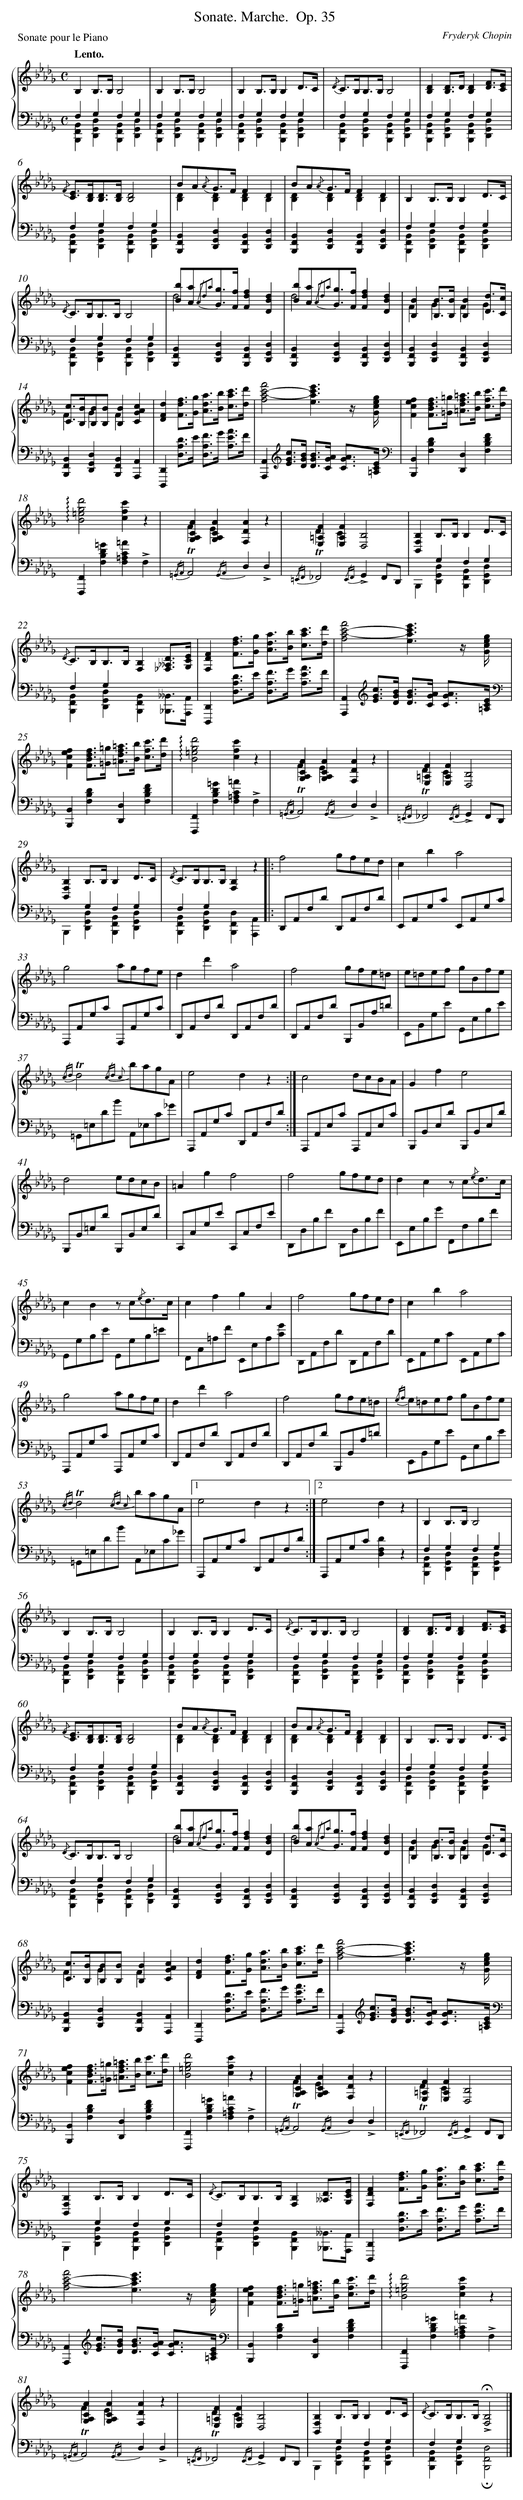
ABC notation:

X:1
T: Sonate. Marche.	 Op. 35
C: Fryderyk Chopin
L: 1/4
M: C
P: Sonate pour le Piano
Q: "Lento."
%%staves {1 2}
V: 1 clef=treble
V: 2 clef=bass
K: Db
[V:1] B,B,/>B,/B,2 |
[V:2] F,G,F,G, & [B,,F,,B,,,][D,G,,D,,][B,,F,,B,,,][D,G,,D,,] |
[V:1] B,B,/>B,/B,2 |
[V:2] F,G,F,G, & [B,,F,,B,,,][D,G,,D,,][B,,F,,B,,,][D,G,,D,,] |
[V:1] B,B,/>B,/B,D3//C// |
[V:2] F,G,F,G, & [B,,F,,B,,,][D,G,,D,,][B,,F,,B,,,][D,G,,D,,] |
[V:1] {/D} C/>B,/B,/>B,/B,2 |
[V:2] F,G,F,G, & [B,,F,,B,,,][D,G,,D,,][B,,F,,B,,,][D,G,,D,,] |
[V:1] [DB,][D/B,/]>D/[DB,][F3//D3//][E//C//] |
[V:2] F,G,F,G, & [B,,F,,B,,,][D,G,,D,,][B,,F,,B,,,][D,G,,D,,] |
[V:1] {/F} [E/C/]>[D/B,/][D/B,/]>[D/B,/][D2B,2] |
[V:2] F,G,F,G, & [B,,F,,B,,,][D,G,,D,,][B,,F,,B,,,][D,G,,D,,] |
[V:1] B/A/{/A}G/>F/FD & [DB,][DB,][DB,]B, |
[V:2] [B,,F,,B,,,][D,G,,D,,][B,,F,,B,,,][D,G,,D,,] |
[V:1] B/A/{/A}G/>F/FD & [DB,][DB,][DB,]B, |
[V:2] [B,,F,,B,,,][D,G,,D,,][B,,F,,B,,,][D,G,,D,,] |
[V:1] B,B,/>B,/B,D3//C// |
[V:2] F,G,F,G, & [B,,F,,B,,,][D,G,,D,,][B,,F,,B,,,][D,G,,D,,] |
[V:1] {/D} C/>B,/B,/>B,/B,2 |
[V:2] F,G,F,G, & [B,,F,,B,,,][D,G,,D,,][B,,F,,B,,,][D,G,,D,,] |
[V:1] [b/B/][a/A/]{/A2d2a2}[g/G/]>[f/F/][fdF][dBD] & d2x2 |
[V:2] [B,,F,,B,,,][D,G,,D,,][B,,F,,B,,,][D,G,,D,,] |
[V:1] [b/B/][a/A/]{/A2d2a2}[g/G/]>[f/F/][fdF][dBD] & d2x2 |
[V:2] [B,,F,,B,,,][D,G,,D,,][B,,F,,B,,,][D,G,,D,,] |
[V:1] [BB,][B/B,/]>[B/B,/][BB,][d3//D3//][c//C//] & FGFG |
[V:2] [B,,F,,B,,,][D,G,,D,,][B,,F,,B,,,][D,G,,D,,] |
[V:1] [c/C/]>[B/B,/][B/B,/][B/B,/][BB,][cAGC] & FGFx |
[V:2] [B,,F,,B,,,][D,G,,D,,][B,,F,,B,,,][A,,A,,,] |
[V:1] [dFD][f/d/F/]>[g/G/] [a/d/A/]>[b/B/] [c'3//a3//c3//][d'//d//] |
[V:2] [D,,D,,,][D/A,/D,/]>E/ [F/A,/D,/]>G/ [A3//E3//A,3//]F// |
[V:1] [f'2c'2-a2-f2][e'3/c'3/a3/e3/]z// [g//e//c//G//] |
[V:2] [A,,A,,,][K:clef=treble][c/G/E/]>[B/G/D/] [B/G/D/]>[A/G/C/] [A3//G3//C3//][E//C//=A,//][K:clef=bass] |
[V:1] [fecF][f/d/B/F/]>[=g/=G/] [=a/f/d/=A/]>[b/B/] [c'3//f3//c3//][d'//d//] |
[V:2] [B,,B,,,][DB,F,][D,D,,][FDB,F,] |
[V:1] !arpeggio![d'2g2=e2B2][c'fc]z |
[V:2] [F,,F,,,][=GDB,F,][=AC=A,F,]!accent!F, |
[V:1] [ACA,G,][ACA,G,][ADF,]z & FEx2 |
[V:2] {/=G,,A,,}!trill!A,,2{/G,,A,,}D,!accent!D, |
[V:1] [F=A,E,][FA,E,][B,2D,2] & DCx2 |
[V:2] {/=E,,F,,}!trill!_F,,2{/E,,F,,}!accent!G,,F,,/D,,/ |
[V:1] [B,F,B,,]B,/>B,/B,D3//C// |
[V:2] xG,F,G, & B,,,[D,G,,D,,][B,,F,,B,,,][D,G,,D,,] |
[V:1] {/D} C/>B,/B,/>B,/[B,F,][D3//__A,3//_F,3//][E//C//G,//] |
[V:2] F,G,x2 & [B,,F,,B,,,][D,G,,D,,][B,,F,,B,,,][__B,,3//_B,,,3//][A,,//A,,,//] |
[V:1] [FDF,][f/d/F/]>[g/G/] [a/d/A/]>[b/B/] [c'3//a3//c3//][d'//d//] |
[V:2] [D,,D,,,][D/A,/D,/]>E/ [F/A,/D,/]>G/ [A3//E3//A,3//]F// |
[V:1] [f'2c'2-a2-f2][e'3/c'3/a3/e3/]z// [g//e//c//G//] |
[V:2] [A,,A,,,][K:clef=treble][c/G/E/]>[B/G/D/] [B/G/D/]>[A/G/C/] [A3//G3//C3//][E//C//=A,//][K:clef=bass] |
[V:1] [fecF][f/d/B/F/]>[=g/=G/] [=a/f/d/=A/]>[b/B/] [c'3//f3//c3//][d'//d//] |
[V:2] [B,,B,,,][DB,F,][D,D,,][FDB,F,] |
[V:1] !arpeggio![d'2g2=e2B2][c'fc]z |
[V:2] [F,,F,,,][=GDB,F,][=AC=A,F,]!accent!F, |
[V:1] [ACA,G,][ACA,G,][ADF,]z & FEx2 |
[V:2] {/=G,,A,,}!trill!A,,2{/G,,A,,}D,!accent!D, |
[V:1] [F=A,E,][FA,E,][B,2D,2] & DCx2 |
[V:2] {/=E,,F,,}!trill!_F,,2{/E,,F,,}!accent!G,,F,,/D,,/ |
[V:1] [B,F,B,,]B,/>B,/B,D3//C// |
[V:2] xG,F,G, & B,,,[D,G,,D,,][B,,F,,B,,,][D,G,,D,,] |
[V:1] {/D} C/>B,/B,/>B,/[B,F,]z ]|:
[V:2] F,G,x2 & [B,,F,,B,,,][D,G,,D,,][D,F,,B,,,][A,,A,,,] ]|:
[V:1] f2g/f/e/d/ |
[V:2] D,,/A,,/F,/D/ D,,/A,,/F,/D/ |
[V:1] cba2 |
[V:2] E,,/A,,/G,/C/ E,,/A,,/G,/C/ |
[V:1] g2a/g/f/e/ |
[V:2] A,,,/A,,/G,/C/ A,,,/A,,/G,/C/ |
[V:1] dd'a2 |
[V:2] D,,/A,,/F,/D/ D,,/A,,/F,/D/ |
[V:1] f2g/f/e/=d/ |
[V:2] D,,/A,,/F,/D/ B,,,/B,,/A,/=D/ |
[V:1] e/=d/e/f/ g/B/f/e/ |
[V:2] E,,/B,,/G,/E/ G,,/E,/B,/E/ |
[V:1] {/cd}!trill!d2{/cd c2} b/a/g/A/ |
[V:2] =G,,/=E,/D/B/ A,,/_E,/C/_G/ |
[V:1] e2dz :|]
[V:2] A,,,/A,,/G,/C/ D,,/A,,/F,/D/ :|]
[V:1] c2d/c/B/A/ |
[V:2] A,,,/A,,/E,/C/ A,,,/A,,/E,/C/ |
[V:1] Gfe2 |
[V:2] B,,,/B,,/E,/D/ B,,,/B,,/E,/D/ |
[V:1] d2e/d/c/B/ |
[V:2] B,,,/B,,/=E,/D/ B,,,/B,,/E,/D/ |
[V:1] =Agf2 |
[V:2] C,,/C,/G,/E/ C,,/C,/F,/E/ |
[V:1] f2g/f/e/d/ |
[V:2] D,,/D,/B,/F/ D,,/D,/B,/F/ |
[V:1] dcz/ c/{/e}d3//c// |
[V:2] E,,/E,/B,/G/ F,,/F,/B,/F/ |
[V:1] cBz/ c/{/e}d3//c// |
[V:2] G,,/G,/B,/E/ G,,/G,/B,/=E/ |
[V:1] cfgA |
[V:2] F,,/C,/=A,/F/ E,,/E,/A,/[G/C/] |
[V:1] f2g/f/e/d/ |
[V:2] D,,/A,,/F,/D/ D,,/A,,/F,/D/ |
[V:1] cba2 |
[V:2] E,,/A,,/G,/C/ E,,/A,,/G,/C/ |
[V:1] g2a/g/f/e/ |
[V:2] A,,,/A,,/G,/C/ A,,,/A,,/G,/C/ |
[V:1] dd'a2 |
[V:2] D,,/A,,/F,/D/ D,,/A,,/F,/D/ |
[V:1] f2g/f/e/=d/ |
[V:2] D,,/A,,/F,/D/ B,,,/B,,/A,/=D/ |
[V:1] {/ef} e/=d/e/f/ g/B/f/e/ |
[V:2] E,,/B,,/G,/E/ G,,/E,/B,/E/ |
[V:1] {/cd}!trill!d2{/cd c2} b/a/g/A/ |[1
[V:2] =G,,/=E,/D/B/ A,,/_E,/C/_G/ |
[V:1] e2dz :|][2
[V:2] A,,,/A,,/G,/C/ D,,/A,,/F,/D/ :|]
[V:1] e2dz |
[V:2] A,,,/A,,/G,/C/[DF,D,]z |
[V:1] B,B,/>B,/B,2 |
[V:2] F,G,F,G, & [B,,F,,B,,,][D,G,,D,,][B,,F,,B,,,][D,G,,D,,] |
[V:1] B,B,/>B,/B,2 |
[V:2] F,G,F,G, & [B,,F,,B,,,][D,G,,D,,][B,,F,,B,,,][D,G,,D,,] |
[V:1] B,B,/>B,/B,D3//C// |
[V:2] F,G,F,G, & [B,,F,,B,,,][D,G,,D,,][B,,F,,B,,,][D,G,,D,,] |
[V:1] {/D} C/>B,/B,/>B,/B,2 |
[V:2] F,G,F,G, & [B,,F,,B,,,][D,G,,D,,][B,,F,,B,,,][D,G,,D,,] |
[V:1] [DB,][D/B,/]>D/[DB,][F3//D3//][E//C//] |
[V:2] F,G,F,G, & [B,,F,,B,,,][D,G,,D,,][B,,F,,B,,,][D,G,,D,,] |
[V:1] {/F} [E/C/]>[D/B,/][D/B,/]>[D/B,/][D2B,2] |
[V:2] F,G,F,G, & [B,,F,,B,,,][D,G,,D,,][B,,F,,B,,,][D,G,,D,,] |
[V:1] B/A/{/A}G/>F/FD & [DB,][DB,][DB,]B, |
[V:2] [B,,F,,B,,,][D,G,,D,,][B,,F,,B,,,][D,G,,D,,] |
[V:1] B/A/{/A}G/>F/FD & [DB,][DB,][DB,]B, |
[V:2] [B,,F,,B,,,][D,G,,D,,][B,,F,,B,,,][D,G,,D,,] |
[V:1] B,B,/>B,/B,D3//C// |
[V:2] F,G,F,G, & [B,,F,,B,,,][D,G,,D,,][B,,F,,B,,,][D,G,,D,,] |
[V:1] {/D} C/>B,/B,/>B,/B,2 |
[V:2] F,G,F,G, & [B,,F,,B,,,][D,G,,D,,][B,,F,,B,,,][D,G,,D,,] |
[V:1] [b/B/][a/A/]{/A2d2a2}[g/G/]>[f/F/][fdF][dBD] & d2x2 |
[V:2] [B,,F,,B,,,][D,G,,D,,][B,,F,,B,,,][D,G,,D,,] |
[V:1] [b/B/][a/A/]{/A2d2a2}[g/G/]>[f/F/][fdF][dBD] & d2x2 |
[V:2] [B,,F,,B,,,][D,G,,D,,][B,,F,,B,,,][D,G,,D,,] |
[V:1] [BB,][B/B,/]>[B/B,/][BB,][d3//D3//][c//C//] & FGFG |
[V:2] [B,,F,,B,,,][D,G,,D,,][B,,F,,B,,,][D,G,,D,,] |
[V:1] [c/C/]>[B/B,/][B/B,/][B/B,/][BB,][cAGC] & FGFx |
[V:2] [B,,F,,B,,,][D,G,,D,,][B,,F,,B,,,][A,,A,,,] |
[V:1] [dFD][f/d/F/]>[g/G/] [a/d/A/]>[b/B/] [c'3//a3//c3//][d'//d//] |
[V:2] [D,,D,,,][D/A,/D,/]>E/ [F/A,/D,/]>G/ [A3//E3//A,3//]F// |
[V:1] [f'2c'2-a2-f2][e'3/c'3/a3/e3/]z// [g//e//c//G//] |
[V:2] [A,,A,,,][K:clef=treble][c/G/E/]>[B/G/D/] [B/G/D/]>[A/G/C/] [A3//G3//C3//][E//C//=A,//][K:clef=bass] |
[V:1] [fecF][f/d/B/F/]>[=g/=G/] [=a/f/d/=A/]>[b/B/] [c'3//c3//][d'//d//] |
[V:2] [B,,B,,,][DB,F,][D,D,,][FDB,F,] |
[V:1] [d'2g2=e2B2][c'fc]z |
[V:2] [F,,F,,,][=GDB,F,][=AC=A,F,]!accent!F, |
[V:1] [ACA,G,][ACA,G,][ADF,]z & FEx2 |
[V:2] {/=G,,A,,}!trill!A,,2{/G,,A,,}D,!accent!D, |
[V:1] [F=A,E,][FA,E,][B,2D,2] & DCx2 |
[V:2] {/=E,,F,,}!trill!_F,,2{/E,,F,,}!accent!G,,F,,/D,,/ |
[V:1] [B,F,B,,]B,/>B,/B,D3//C// |
[V:2] xG,F,G, & B,,,[D,G,,D,,][B,,F,,B,,,][D,G,,D,,] |
[V:1] {/D} C/>B,/B,/>B,/[B,F,][D3//__A,3//][E//C//G,//] |
[V:2] F,G,xx & [B,,F,,B,,,][D,G,,D,,][B,,F,,B,,,][__B,,3//_B,,,3//][A,,//A,,,//] |
[V:1] [FDF,][f/d/F/]>[g/G/] [a/d/A/]>[b/B/] [c'3//a3//c3//][d'//d//] |
[V:2] [D,,D,,,][D/A,/D,/]>E/ [F/A,/D,/]>G/ [A3//E3//A,3//]F// |
[V:1] [f'2c'2-a2-f2][e'3/c'3/a3/e3/]z// [g//e//c//G//] |
[V:2] [A,,A,,,][K:clef=treble][c/G/E/]>[B/G/D/] [B/G/D/]>[A/G/C/] [A3//G3//C3//][E//C//=A,//][K:clef=bass] |
[V:1] [fecF][f/d/B/F/]>[=g/=G/] [=a/f/d/=A/]>[b/B/] [c'3//f3//c3//][d'//d//] |
[V:2] [B,,B,,,][DB,F,][D,D,,][FDB,F,] |
[V:1] !arpeggio![d'2g2=e2B2][c'fc]z |
[V:2] [F,,F,,,][=GDB,F,][=AC=A,F,]!accent!F, |
[V:1] [ACA,G,][ACA,G,][ADF,]z & FEx2 |
[V:2] {/=G,,A,,}!trill!A,,2{/G,,A,,}D,!accent!D, |
[V:1] [F=A,E,][FA,E,][B,2D,2] & DCx2 |
[V:2] {/=E,,F,,}!trill!_F,,2{/E,,F,,}!accent!G,,F,,/D,,/ |
[V:1] [B,F,B,,]B,/>B,/B,D3//C// |
[V:2] xG,F,G, & B,,,[D,G,,D,,][B,,F,,B,,,][D,G,,D,,] |
[V:1] {/D} C/>B,/B,/>B,/!accent!!fermata![B,2F,2] |]
[V:2] F,G,x2 & [B,,F,,B,,,][D,G,,D,,]!fermata![D,2F,,2B,,,2] |]
